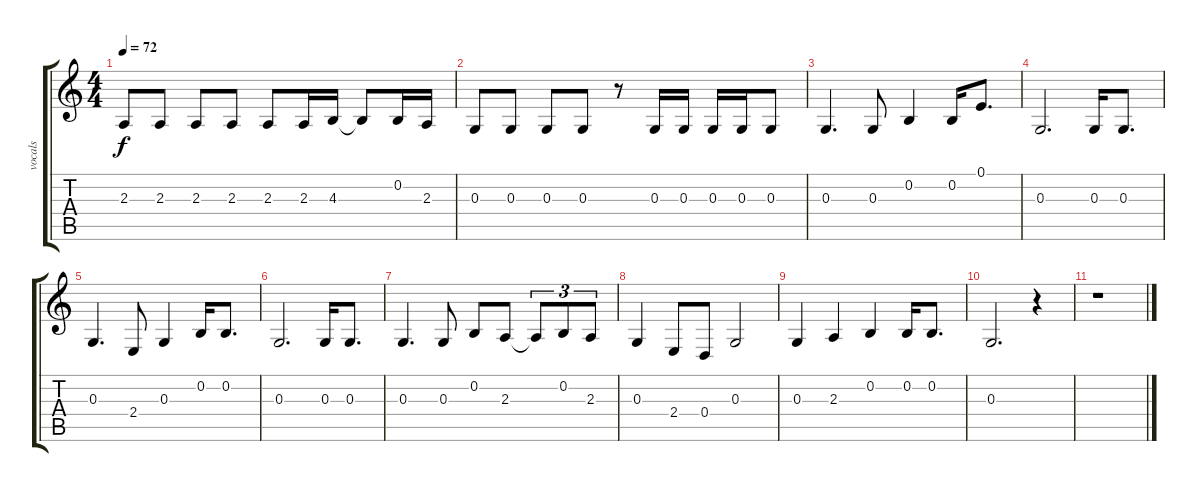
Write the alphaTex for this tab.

\track ("vocals" "vocals") {instrument trumpet}
\staff {score tabs}
\tuning (E4 B3 G3 D3 A2 E2) {hide}
\ts (4 4)
\tempo 72
\clef g2
\ks c
2.3.8{dy f} 2.3.8 2.3.8 2.3.8 2.3.8 2.3.16 4.3.16 4.3{t}.8 0.2.16 2.3.16 |
0.3.8 0.3.8 0.3.8 0.3.8 r.8 0.3.16 0.3.16 0.3.16 0.3.16 0.3.8 |
0.3.4{d} 0.3.8 0.2.4 0.2.16 0.1.8{d} |
0.3.2{d} 0.3.16 0.3.8{d} |
0.3.4{d} 2.4.8 0.3.4 0.2.16 0.2.8{d} |
0.3.2{d} 0.3.16 0.3.8{d} |
0.3.4{d} 0.3.8 0.2.8 2.3.8 2.3{t}.8{tu (3 2)} 0.2.8{tu (3 2)} 2.3.8{tu (3 2)} |
0.3.4 2.4.8 0.4.8 0.3.2 |
0.3.4 2.3.4 0.2.4 0.2.16 0.2.8{d} |
0.3.2{d} r.4 |
r.1
